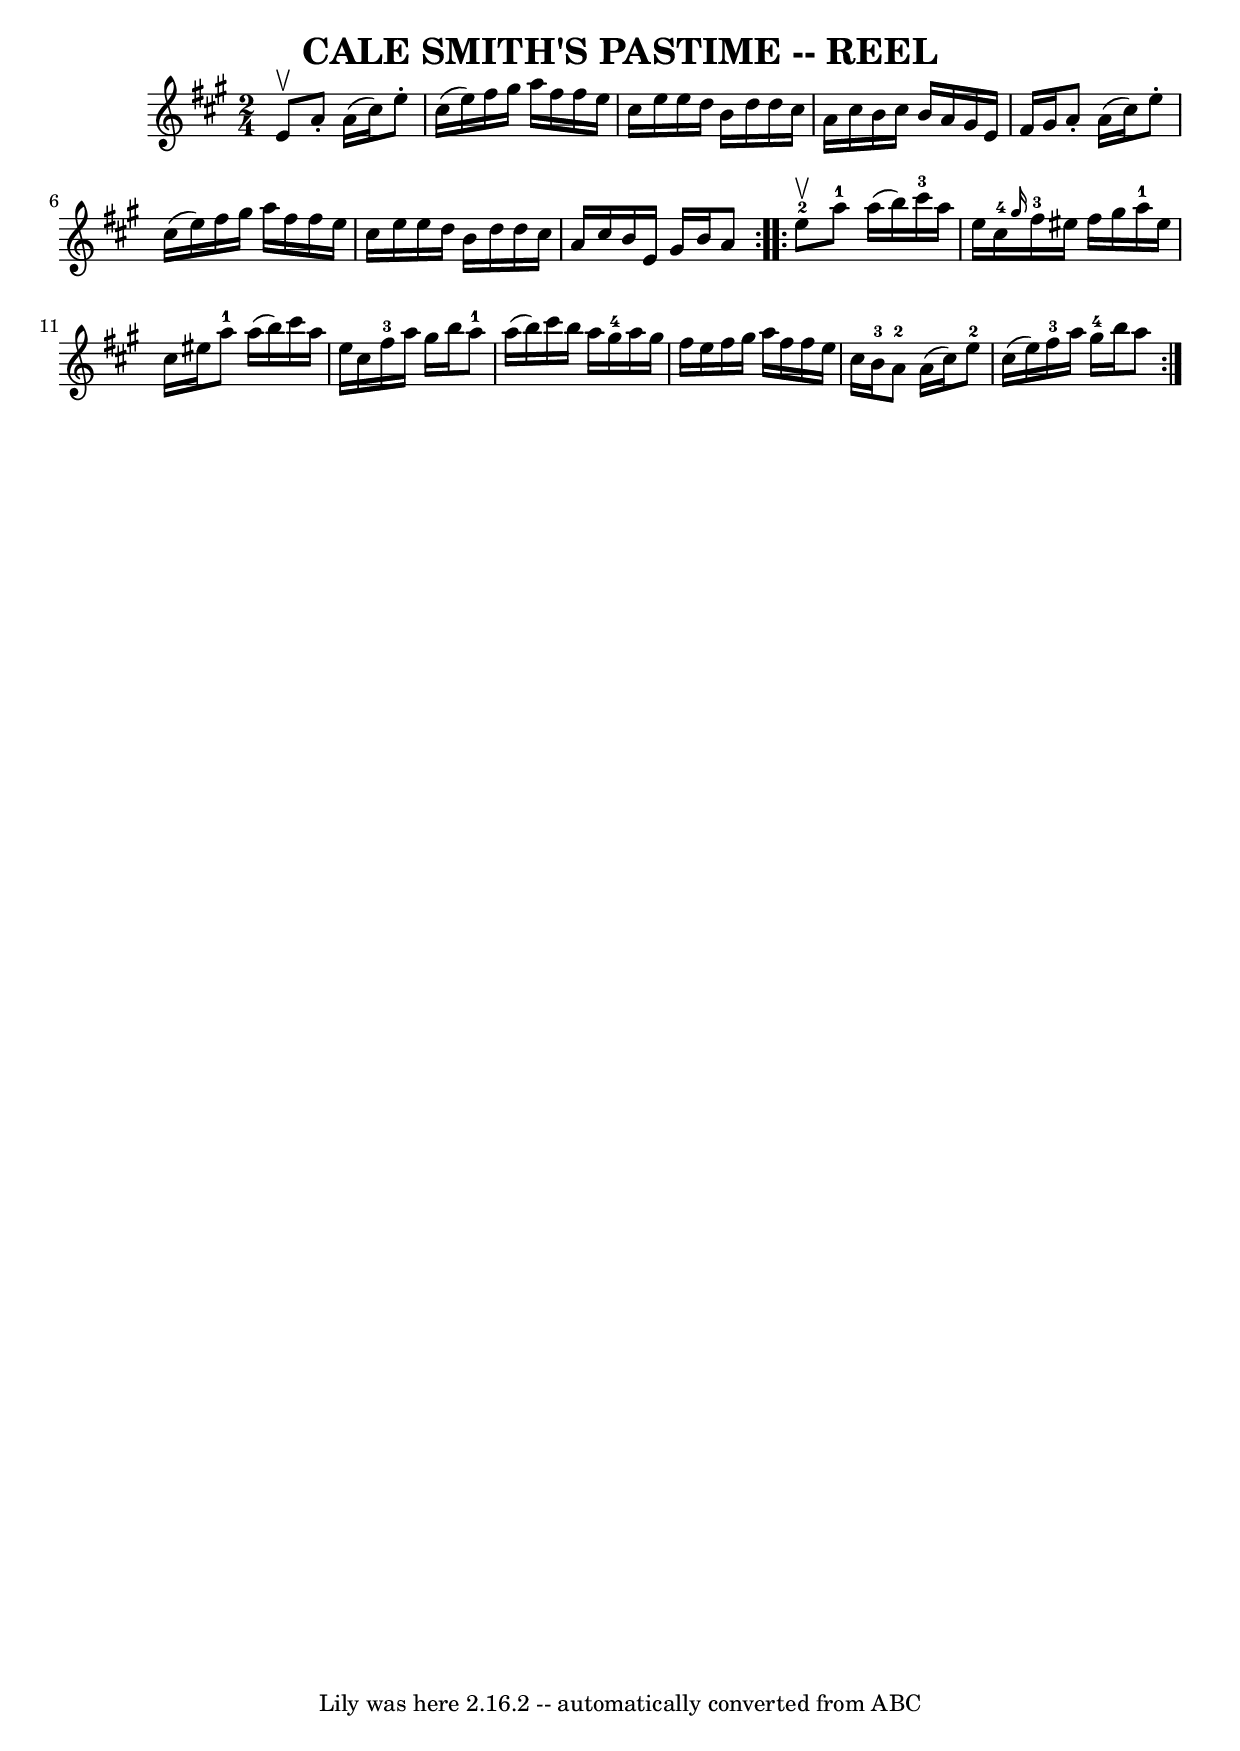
\version "2.16.2"
\include "Mammoth.ily"
\header {
  %% book = "Ryan's Mammoth Collection of Fiddle Tunes"
 crossRefNumber = "1"
 footnotes = ""
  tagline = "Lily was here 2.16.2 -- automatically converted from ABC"
  title = "CALE SMITH'S PASTIME -- REEL"

}
voicedefault =  {



  \repeat volta 2 {

    \time 2/4 
    \key a \major e'8^\upbow        |
 a'8-. a'16 ( cis''16) e''8-. cis''16 (e''16)    |
 fis''16 gis''16 a''16 fis''16 fis''16 e''16 cis''16 e''16     |
 e''16 d''16 b'16 d''16 d''16 cis''16 a'16 cis''16     |
 b'16 cis''16 b'16 a'16 gis'16 e'16 fis'16 gis'16     |  |
 a'8-. a'16 (cis''16) e''8-. cis''16 ( e''16)    |
 fis''16 gis''16 a''16 fis''16 fis''16 e''16 cis''16 e''16     |
 e''16 d''16 b'16 d''16 d''16 cis''16 a'16 cis''16     |
 b'16 e'16 gis'16    
 b'16 a'8    
  }     
  \repeat volta 2 { e''8-2^\upbow        |
 a''8-1 a''16 (b''16) cis'''16-3 a''16 e''16 cis''16-4    |
    \grace { gis''16  
	   } fis''16-3 eis''16 fis''16 gis''16 a''16-1 eis''16 cis''16 eis''16         |
 a''8-1 a''16 (b''16) cis'''16 a''16 e''16 cis''16      |
 fis''16-3 a''16 gis''16 b''16 a''8-1 a''16 ( b''16)   |  |
 cis'''16 b''16 a''16 gis''16-4 a''16 gis''16 fis''16 e''16     |
 fis''16 gis''16 a''16 fis''16 fis''16 e''16 cis''16 b'16-3        |
 a'8-2 a'16 (cis''16) e''8-2 cis''16 (e''16)     |
 fis''16-3 a''16 gis''16-4 b''16 a''8    
  }   

}

\score{
  <<

    \context Staff="default"
    {
      \voicedefault 
      
    }

  >>
  \layout {
    
  }
  \midi {
  }

}
